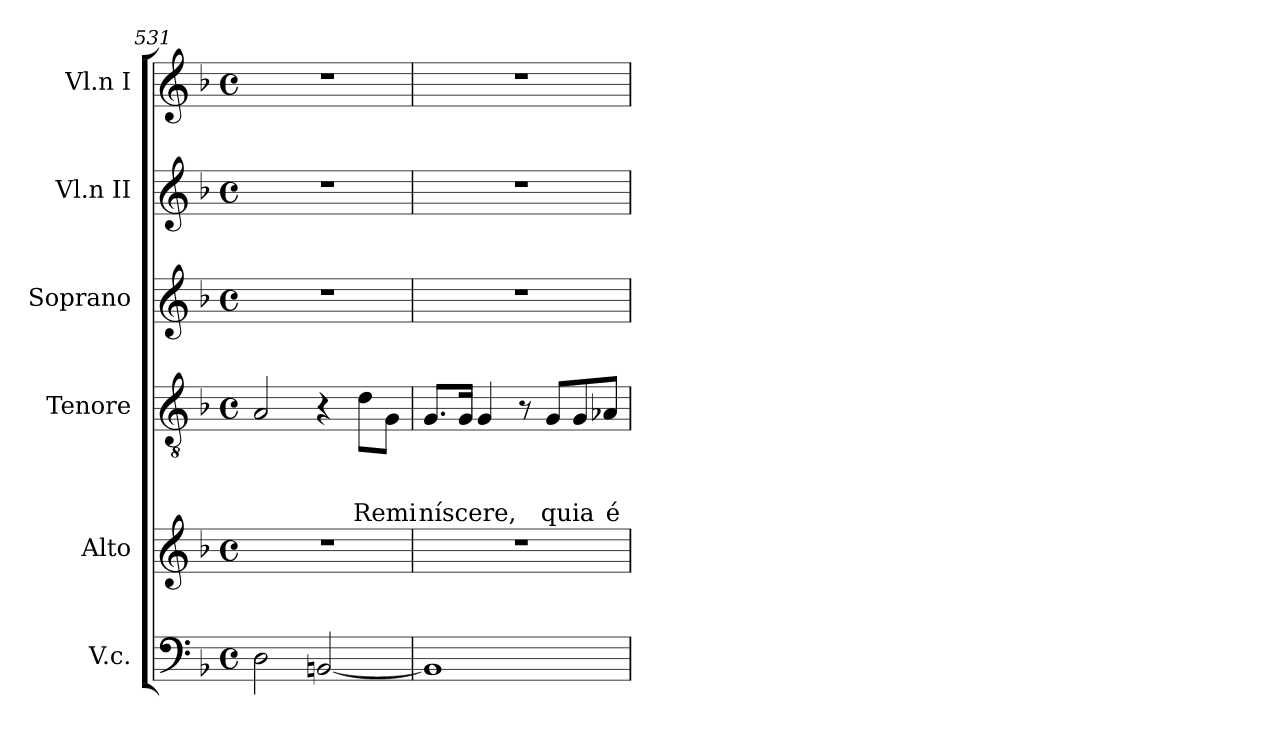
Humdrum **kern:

**kern	**kern	**kern	**text	**text	**text	**kern	**kern	**kern
*part6	*part5	*part4	*part4	*part4	*part4	*part3	*part2	*part1
*staff6	*staff5	*staff4	*staff4	*staff4	*staff4	*staff3	*staff2	*staff1
*I"V.c.	*I"Alto	*I"Tenore	*	*	*	*I"Soprano	*I"Vl.n II	*I"Vl.n I
*I'V.c.	*I'Alto	*I'Tenore	*	*	*	*I'Soprano	*I'Vl.n II	*I'Vl.n I
*clefF4	*clefG2	*clefGv2	*	*	*	*clefG2	*clefG2	*clefG2
*k[b-]	*k[b-]	*k[b-]	*	*	*	*k[b-]	*k[b-]	*k[b-]
*F:	*F:	*F:	*	*	*	*F:	*F:	*F:
*M4/4	*M4/4	*M4/4	*	*	*	*M4/4	*M4/4	*M4/4
*met(c)	*met(c)	*met(c)	*	*	*	*met(c)	*met(c)	*met(c)
=531	=531	=531	=531	=531	=531	=531	=531	=531
2D\	1r	2A/	.	.	.	1r	1r	1r
[<2BBn/	.	4r	.	.	.	.	.	.
!	!	!	!	!	!LO:LY:b	!	!	!
.	.	8d\L	.	.	Remi	.	.	.
.	.	8G\J	.	.	.	.	.	.
=532	=532	=532	=532	=532	=532	=532	=532	=532
!	!	!	!	!	!LO:LY:b	!	!	!
1BB]	1r	8.G/L	.	.	níscere,	1r	1r	1r
.	.	16G/Jk	.	.	.	.	.	.
.	.	4G/	.	.	.	.	.	.
.	.	8r	.	.	.	.	.	.
!	!	!	!	!	!LO:LY:b	!	!	!
.	.	8G/L	.	.	quia	.	.	.
.	.	8G/	.	.	.	.	.	.
!	!	!	!	!	!LO:LY:b	!	!	!
.	.	8A-X/J	.	.	é	.	.	.
=	=	=	=	=	=	=	=	=
*-	*-	*-	*-	*-	*-	*-	*-	*-
